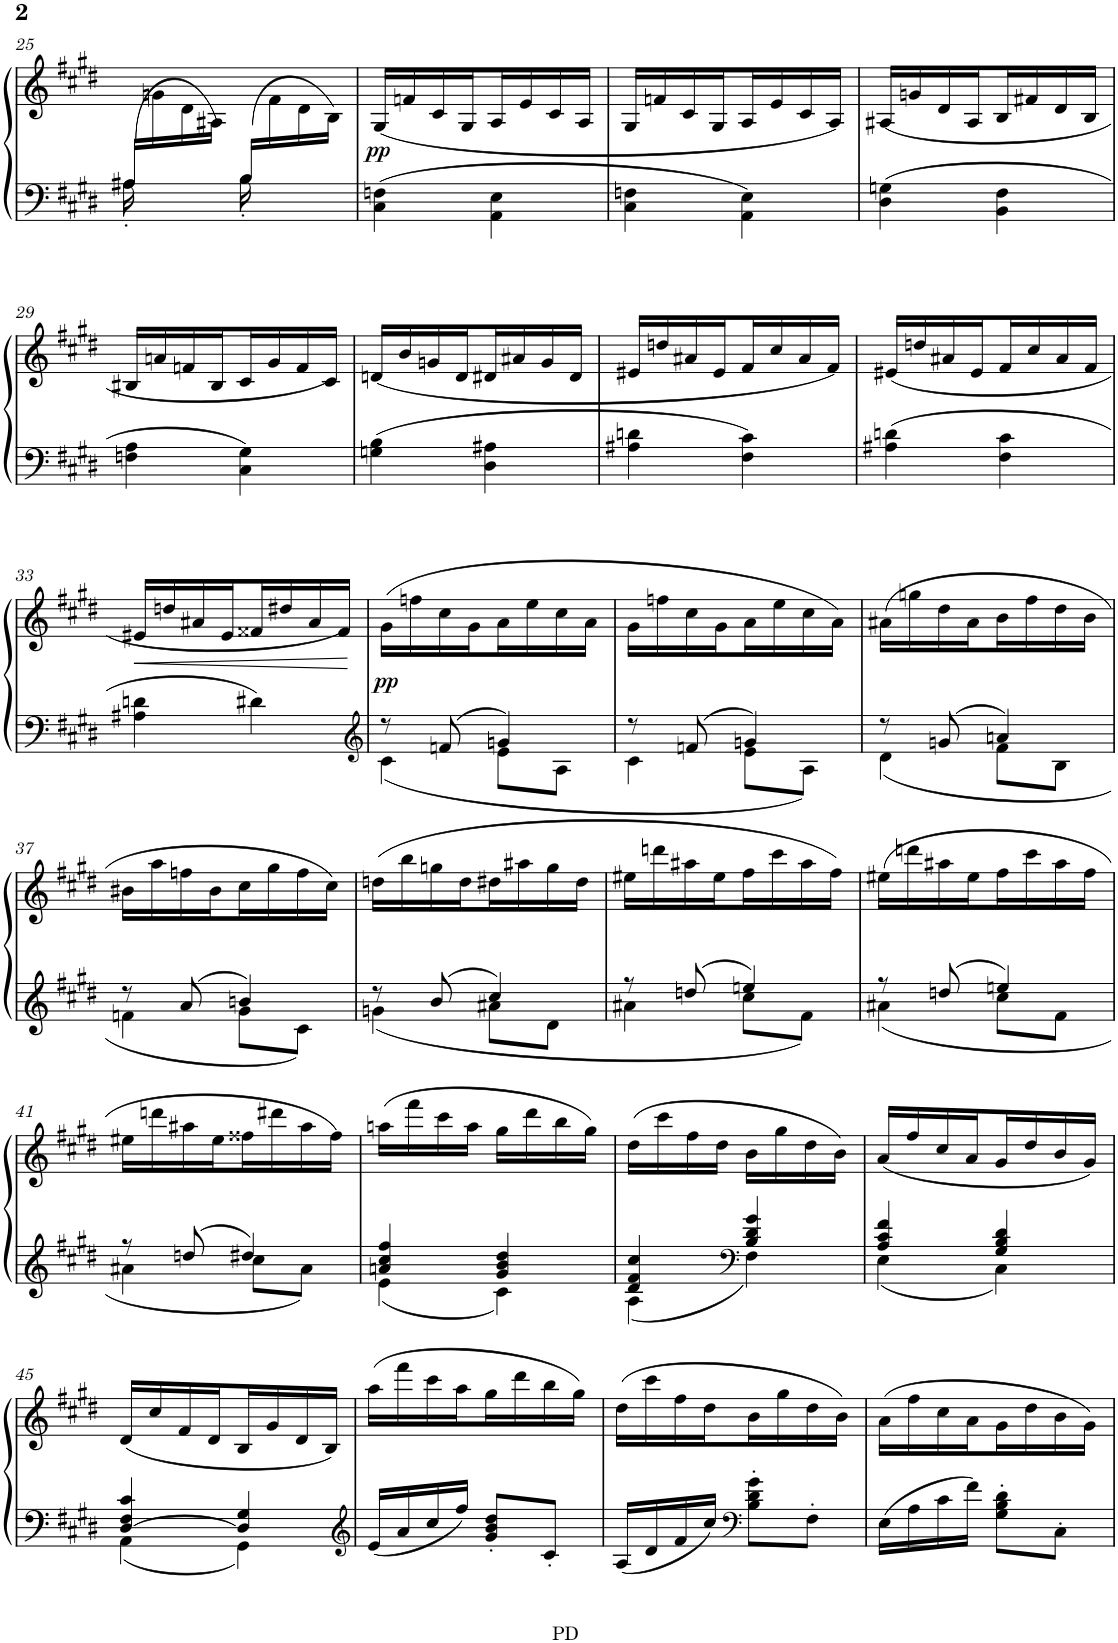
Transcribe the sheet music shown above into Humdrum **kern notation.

**kern	**kern	**dynam
*part1	*part1	*part1
*staff2	*staff1	*staff1/2
*I"Piano	*	*
*I'Pno.	*	*
!!LO:PB:g=z
*clefF4	*clefG2	*
*k[f#c#g#d#]	*k[f#c#g#d#]	*
*M2/4	*M2/4	*
=25	=25	=25
*^	*	*
(16A#X/LL	16A#'<\	16ryy	.
8.ryy	16ryy	16gn\	.
.	8ryy	16d#\	.
.	.	16A#X\JJ)	.
(16B/LL	16B'<\	16ryy	.
8.ryy	16ryy	16f#\	.
.	8ryy	16d#\	.
.	.	16B\JJ)	.
*v	*v	*	*
=26	=26	=26
!	!	!LO:DY:b
4C#\ 4Fn\	(<16G#/LL	pp
.	16fn/	.
.	16c#/	.
.	16G#/J	.
4AA\ 4E\	16A/L	.
.	16e/	.
.	16c#/	.
.	16A/JJ	.
=27	=27	=27
4C#\ 4Fn\	16G#/LL	.
.	16fn/	.
.	16c#/	.
.	16G#/J	.
4AA\ 4E\	16A/L	.
.	16e/	.
.	16c#/	.
.	16A/JJ)	.
=28	=28	=28
4D#\ 4Gn\	(<16A#X/LL	.
.	16gn/	.
.	16d#/	.
.	16A#/J	.
4BB\ 4F#\	16B/L	.
.	16f#X/	.
.	16d#/	.
.	16B/JJ	.
!!LO:LB:g=z
=29	=29	=29
4Fn\ 4A\	16B#X/LL	.
.	16an/	.
.	16fn/	.
.	16B#/J	.
4C#\ 4G#\	16c#/L	.
.	16g#/	.
.	16f/	.
.	16c#/JJ)	.
=30	=30	=30
4Gn\ 4B\	(<16dn/LL	.
.	16b/	.
.	16gn/	.
.	16d/J	.
4D#\ 4A#X\	16d#X/L	.
.	16a#X/	.
.	16g/	.
.	16d#/JJ	.
=31	=31	=31
4A#X\ 4dn\	16e#X/LL	.
.	16ddn/	.
.	16a#X/	.
.	16e#/J	.
4F#\ 4c#\	16f#/L	.
.	16cc#/	.
.	16a#/	.
.	16f#/JJ)	.
=32	=32	=32
4A#X\ 4dn\	(<16e#X/LL	.
.	16ddn/	.
.	16a#X/	.
.	16e#/J	.
4F#\ 4c#\	16f#/L	.
.	16cc#/	.
.	16a#/	.
.	16f#/JJ	.
!!LO:LB:g=z
=33	=33	=33
!	!	!LO:HP:b
4A#X\ 4dn\	16e#X/LL	<
.	16ddn/	.
.	16a#X/	.
.	16e#/J	.
4d#X\	16f##X/L	.
.	16dd#X/	.
.	16a#/	.
.	16f##/JJ)	[
=34	=34	=34
*clefG2	*	*
*^	*	*
!	!	!	!LO:DY:b
8r	4c#\	(16g#\LL	pp
.	.	16ffn\	.
8fn/	.	16cc#\	.
.	.	16g#\J	.
4gn/	8e\L	16a\L	.
.	.	16ee\	.
.	8A\J	16cc#\	.
.	.	16a\JJ	.
=35	=35	=35	=35
8r	4c#\	16g#\LL	.
.	.	16ffn\	.
8fn/	.	16cc#\	.
.	.	16g#\J	.
4gn/	8e\L	16a\L	.
.	.	16ee\	.
.	8A\J	16cc#\	.
.	.	16a\JJ)	.
=36	=36	=36	=36
8r	4d#\	(16a#X\LL	.
.	.	16ggn\	.
8gn/	.	16dd#\	.
.	.	16a#\J	.
4an/	8f#\L	16b\L	.
.	.	16ff#\	.
.	8B\J	16dd#\	.
.	.	16b\JJ	.
!!LO:LB:g=z
=37	=37	=37	=37
8r	4fn\	16b#X\LL	.
.	.	16aa\	.
8a/	.	16ffn\	.
.	.	16b#\J	.
4bn/	8g#\L	16cc#\L	.
.	.	16gg#\	.
.	8c#\J	16ff\	.
.	.	16cc#\JJ)	.
=38	=38	=38	=38
8r	4gn\	(16ddn\LL	.
.	.	16bb\	.
8b/	.	16ggn\	.
.	.	16dd\J	.
4cc#/	8a#X\L	16dd#X\L	.
.	.	16aa#X\	.
.	8d#\J	16gg\	.
.	.	16dd#\JJ	.
=39	=39	=39	=39
8r	4a#X\	16ee#X\LL	.
.	.	16dddn\	.
8ddn/	.	16aa#X\	.
.	.	16ee#\J	.
4een/	8cc#\L	16ff#\L	.
.	.	16ccc#\	.
.	8f#\J	16aa#\	.
.	.	16ff#\JJ)	.
=40	=40	=40	=40
8r	4a#X\	(16ee#X\LL	.
.	.	16dddn\	.
8ddn/	.	16aa#X\	.
.	.	16ee#\J	.
4een/	8cc#\L	16ff#\L	.
.	.	16ccc#\	.
.	8f#\J	16aa#\	.
.	.	16ff#\JJ	.
!!LO:LB:g=z
=41	=41	=41	=41
8r	4a#X\	16ee#X\LL	.
.	.	16dddn\	.
8ddn/	.	16aa#X\	.
.	.	16ee#\J	.
4dd#X/	8cc#\L	16ff##X\L	.
.	.	16ddd#X\	.
.	8a#\J	16aa#\	.
.	.	16ff##\JJ)	.
=42	=42	=42	=42
4an/ 4cc#/ 4ff#/	4e\	(16aan\LL	.
.	.	16fff#\	.
.	.	16ccc#\	.
.	.	16aa\JJ	.
4g#/ 4b/ 4dd#/	4c#\	16gg#\LL	.
.	.	16ddd#\	.
.	.	16bb\	.
.	.	16gg#\JJ)	.
=43	=43	=43	=43
4d#/ 4f#/ 4cc#/	4A\	(16dd#\LL	.
.	.	16ccc#\	.
.	.	16ff#\	.
.	.	16dd#\JJ	.
*clefF4	*	*	*
4B/ 4d#/ 4g#/	4F#\	16b\LL	.
.	.	16gg#\	.
.	.	16dd#\	.
.	.	16b\JJ)	.
=44	=44	=44	=44
4A/ 4c#/ 4f#/	4E\	(16a/LL	.
.	.	16ff#/	.
.	.	16cc#/	.
.	.	16a/J	.
4G#/ 4B/ 4d#/	4C#\	16g#/L	.
.	.	16dd#/	.
.	.	16b/	.
.	.	16g#/JJ)	.
!!LO:LB:g=z
=45	=45	=45	=45
[4D#/ 4F#/ 4c#/	4AA\	(16d#/LL	.
.	.	16cc#/	.
.	.	16f#/	.
.	.	16d#/J	.
4D#/] 4G#/	4GG#\	16B/L	.
.	.	16g#/	.
.	.	16d#/	.
.	.	16B/JJ)	.
*v	*v	*	*
=46	=46	=46
*clefG2	*	*
16e/LL	(16aa\LL	.
16a/	16fff#\	.
16cc#/	16ccc#\	.
16ff#/JJ	16aa\J	.
8g#/' 8b/' 8dd#/'L	16gg#\L	.
.	16ddd#\	.
8c#'/J	16bb\	.
.	16gg#\JJ)	.
=47	=47	=47
16A/LL	(16dd#\LL	.
16d#/	16ccc#\	.
16f#/	16ff#\	.
16cc#/JJ	16dd#\J	.
*clefF4	*	*
8B\' 8d#\' 8g#\'L	16b\L	.
.	16gg#\	.
8F#'\J	16dd#\	.
.	16b\JJ)	.
=48	=48	=48
16E\LL	(16a\LL	.
16A\	16ff#\	.
16c#\	16cc#\	.
16f#\JJ	16a\J	.
8G#\' 8B\' 8d#\'L	16g#\L	.
.	16dd#\	.
8C#'\J	16b\	.
.	16g#\JJ)	.
=	=	=
*-	*-	*-
